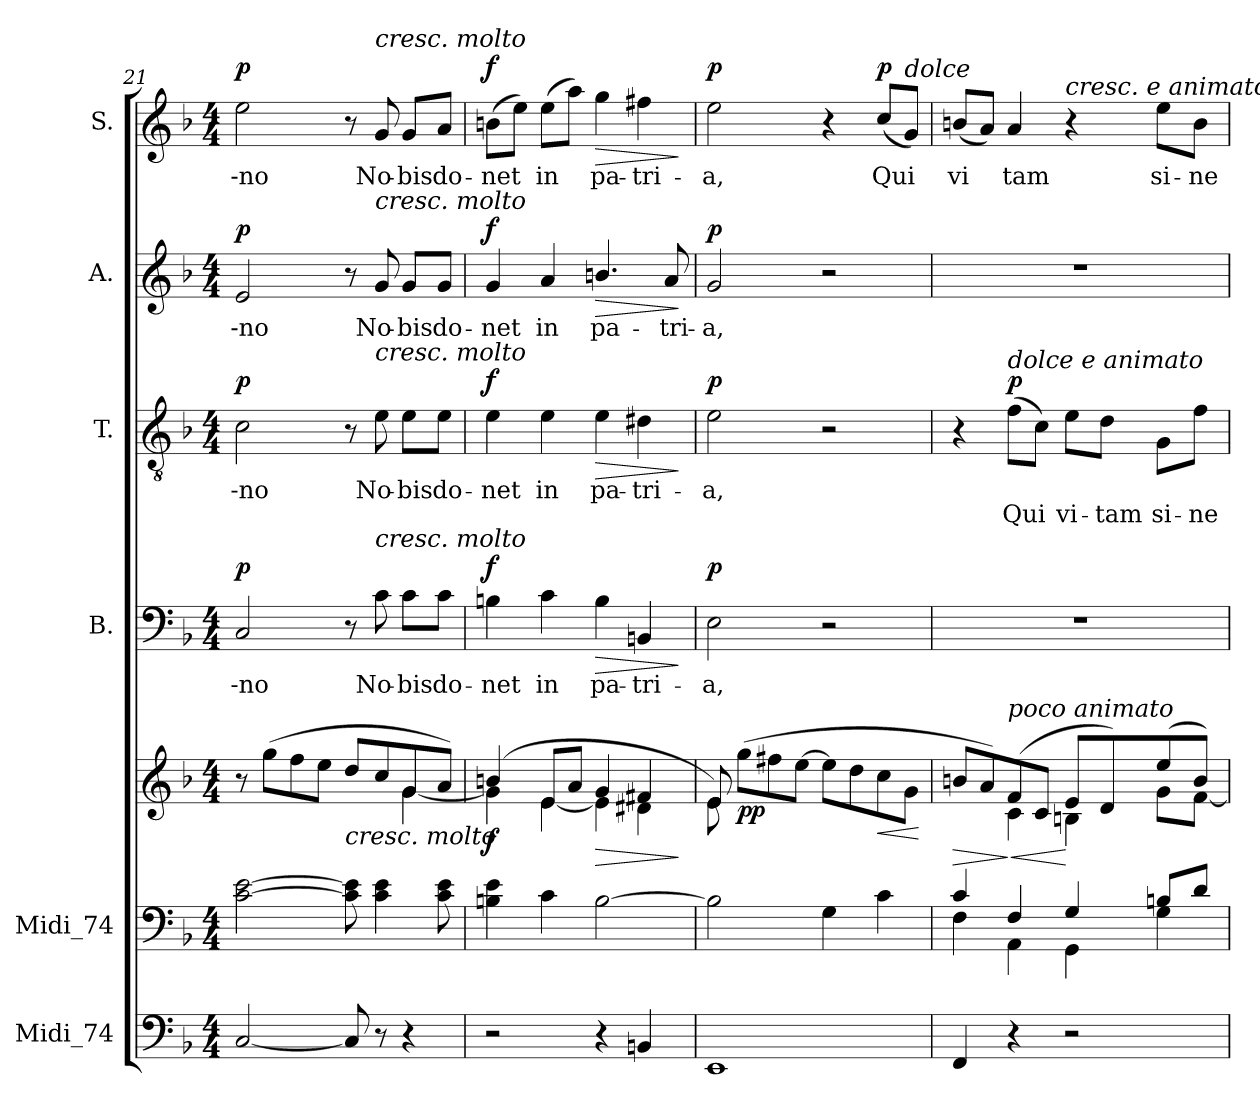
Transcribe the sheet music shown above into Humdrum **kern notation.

**kern	**kern	**kern	**dynam	**kern	**text	**dynam	**kern	**text	**text	**dynam	**kern	**text	**dynam	**kern	**text	**dynam
*part6	*part5	*part5	*part5	*part4	*part4	*part4	*part3	*part3	*part3	*part3	*part2	*part2	*part2	*part1	*part1	*part1
*staff7	*staff6	*staff5	*staff5/6	*staff4	*staff4	*staff4	*staff3	*staff3	*staff3	*staff3	*staff2	*staff2	*staff2	*staff1	*staff1	*staff1
*I"Midi_74	*I"Midi_74	*	*	*I"B.	*	*	*I"T.	*	*	*	*I"A.	*	*	*I"S.	*	*
!!LO:LB:g=z
*clefF4	*clefF4	*clefG2	*	*clefF4	*	*	*clefGv2	*	*	*	*clefG2	*	*	*clefG2	*	*
*k[b-]	*k[b-]	*k[b-]	*	*k[b-]	*	*	*k[b-]	*	*	*	*k[b-]	*	*	*k[b-]	*	*
*F:	*F:	*F:	*	*F:	*	*	*F:	*	*	*	*F:	*	*	*F:	*	*
*M4/4	*M4/4	*M4/4	*	*M4/4	*	*	*M4/4	*	*	*	*M4/4	*	*	*M4/4	*	*
=21	=21	=21	=21	=21	=21	=21	=21	=21	=21	=21	=21	=21	=21	=21	=21	=21
*	*^	*^	*	*	*	*	*	*	*	*	*	*	*	*	*	*
!	!	!	!	!	!	!	!LO:LY:b	!LO:DY:a	!	!LO:LY:b	!	!LO:DY:a	!	!LO:LY:b	!LO:DY:a	!	!LO:LY:b	!LO:DY:a
[2C	[2c\ [2e\	1ryy	8r	2ryy	.	2C	--no	p	2c	--no	.	p	2e	--no	p	2ee	--no	p
.	.	.	(>8gg\L	.	.	.	.	.	.	.	.	.	.	.	.	.	.	.
.	.	.	8ff\	.	.	.	.	.	.	.	.	.	.	.	.	.	.	.
.	.	.	8ee\J	.	.	.	.	.	.	.	.	.	.	.	.	.	.	.
!	!	!	!LO:TX:b:i:t=cresc. molto	!	!	!	!	!	!	!	!	!	!	!	!	!	!	!
8C]	8c\] 8e\]	.	8dd/L	4ryy	.	8r	.	.	8r	.	.	.	8r	.	.	8r	.	.
!	!	!	!	!	!	!	!	!	!	!	!	!	!	!	!	!LO:TX:a:i:t=cresc. molto	!	!
!	!	!	!	!	!	!	!	!	!	!	!	!	!LO:TX:a:i:t=cresc. molto	!	!	!	!	!
!	!	!	!	!	!	!	!	!	!LO:TX:a:i:t=cresc. molto	!	!	!	!	!	!	!	!	!
!	!	!	!	!	!	!LO:TX:a:i:t=cresc. molto	!	!	!	!	!	!	!	!	!	!	!	!
!	!	!	!	!	!	!	!LO:LY:b	!	!	!LO:LY:b	!	!	!	!LO:LY:b	!	!	!LO:LY:b	!
8r	4c\ 4e\	.	8cc/	.	.	8c	No-	.	8e	No-	.	.	8g	No-	.	8g	No-	.
!	!	!	!	!	!	!	!LO:LY:b	!	!	!LO:LY:b	!	!	!	!LO:LY:b	!	!	!LO:LY:b	!
4r	.	.	8g/	[4g\	.	8cL	-bis	.	8eL	-bis	.	.	8gL	-bis	.	8gL	-bis	.
!	!	!	!	!	!	!	!LO:LY:b	!	!	!LO:LY:b	!	!	!	!LO:LY:b	!	!	!LO:LY:b	!
.	8c\ 8e\	.	8a/J)	.	.	8cJ	do-	.	8eJ	do-	.	.	8gJ	do-	.	8aJ	do-	.
=22	=22	=22	=22	=22	=22	=22	=22	=22	=22	=22	=22	=22	=22	=22	=22	=22	=22	=22
!	!	!	!	!	!LO:DY:b	!	!LO:LY:b	!LO:DY:a	!	!LO:LY:b	!	!LO:DY:a	!	!LO:LY:b	!LO:DY:a	!	!LO:LY:b	!LO:DY:a
2r	4Bn\ 4e\	1ryy	(>4bn/	4g\]	f	4Bn	-net	f	4e	-net	.	f	4g	-net	f	(>8bnL	-net	f
.	.	.	.	.	.	.	.	.	.	.	.	.	.	.	.	8eeJ)	.	.
!	!	!	!	!	!	!	!LO:LY:b	!	!	!LO:LY:b	!	!	!	!LO:LY:b	!	!	!LO:LY:b	!
.	4c\	.	8e/L	[4e\	.	4c	in	.	4e	in	.	.	4a	in	.	(>8eeL	in	.
.	.	.	8a/J	.	.	.	.	.	.	.	.	.	.	.	.	8aaJ)	.	.
!	!	!	!	!	!LO:HP:b	!	!LO:LY:b	!LO:HP:b	!	!LO:LY:b	!	!LO:HP:b	!	!LO:LY:b	!LO:HP:b	!	!LO:LY:b	!LO:HP:b
4r	[2B\	.	4g/	4e\]	>	4B	pa-	>	4e	pa-	.	>	4.bn/	pa-	>	4gg	pa-	>
!	!	!	!	!	!	!	!LO:LY:b	!	!	!LO:LY:b	!	!	!	!	!	!	!LO:LY:b	!
4BBn	.	.	4f#X/	4d#X\	.	4BBn	-tri-	.	4d#X	-tri-	.	.	.	.	.	4ff#X	-tri-	.
!	!	!	!	!	!	!	!	!	!	!	!	!	!	!LO:LY:b	!	!	!	!
.	.	.	.	.	.	.	.	.	.	.	.	.	8a	-tri-	.	.	.	.
*	*v	*v	*	*	*	*	*	*	*	*	*	*	*	*	*	*	*	*
*	*	*v	*v	*	*	*	*	*	*	*	*	*	*	*	*	*	*
.	.	.	]	.	.	]	.	.	.	]	.	.	]	.	.	]
=23	=23	=23	=23	=23	=23	=23	=23	=23	=23	=23	=23	=23	=23	=23	=23	=23
*	*^	*^	*	*	*	*	*	*	*	*	*	*	*	*	*	*
!	!	!	!	!	!	!	!LO:LY:b	!LO:DY:a	!	!LO:LY:b	!	!LO:DY:a	!	!LO:LY:b	!LO:DY:a	!	!LO:LY:b	!LO:DY:a
1EE	2B\]	1ryy	8e/)	8e\	.	2E	-a,	p	2e	-a,	.	p	2g	-a,	p	2ee	-a,	p
!	!	!	!	!	!LO:DY:b	!	!	!	!	!	!	!	!	!	!	!	!	!
.	.	.	(>8gg\L	8ryy	pp	.	.	.	.	.	.	.	.	.	.	.	.	.
.	.	.	8ff#X\	4ryy	.	.	.	.	.	.	.	.	.	.	.	.	.	.
.	.	.	[8ee\J	.	.	.	.	.	.	.	.	.	.	.	.	.	.	.
.	4G\	.	8ee\L]	2ryy	.	2r	.	.	2r	.	.	.	2r	.	.	4r	.	.
.	.	.	8dd\	.	.	.	.	.	.	.	.	.	.	.	.	.	.	.
!	!	!	!	!	!LO:HP:b	!	!	!	!	!	!	!	!	!	!	!	!LO:LY:b	!LO:DY:a
.	4c\	.	8cc\	.	<	.	.	.	.	.	.	.	.	.	.	(<8ccL	Qui	p
!	!	!	!	!	!	!	!	!	!	!	!	!	!	!	!	!LO:TX:a:i:t=dolce	!	!
.	.	.	8g\J	.	.	.	.	.	.	.	.	.	.	.	.	8gJ)	.	.
*	*v	*v	*	*	*	*	*	*	*	*	*	*	*	*	*	*	*	*
*	*	*v	*v	*	*	*	*	*	*	*	*	*	*	*	*	*	*
.	.	.	[	.	.	.	.	.	.	.	.	.	.	.	.	.
=24	=24	=24	=24	=24	=24	=24	=24	=24	=24	=24	=24	=24	=24	=24	=24	=24
*	*^	*	*	*	*	*	*	*	*	*	*	*	*	*	*	*
!	!	!	!	!LO:HP:b	!	!	!	!	!	!	!	!	!	!	!	!LO:LY:b	!
*	*	*	*^	*	*	*	*	*	*	*	*	*	*	*	*	*	*
4FF	4c/	4F\	8bn/L	4ryy	>	1r	.	.	4r	.	.	.	1r	.	.	(<8bnL	vi	.
.	.	.	8a/)	.	.	.	.	.	.	.	.	.	.	.	.	8aJ)	.	.
!	!	!	!	!	!	!	!	!	!LO:TX:a:i:t=dolce e animato	!	!	!	!	!	!	!	!	!
!	!	!	!LO:TX:a:i:t=poco animato	!	!	!	!	!	!	!	!	!	!	!	!	!	!	!
!	!	!	!	!	!LO:HP:n=1:b	!	!	!	!	!	!LO:LY:b	!LO:DY:a	!	!	!	!	!LO:LY:b	!
4r	4F/	4AA\	(>8f/	4c\	] <	.	.	.	(>8fL	.	Qui	p	.	.	.	4a	tam	.
.	.	.	8c/J	.	.	.	.	.	8cJ)	.	.	.	.	.	.	.	.	.
!	!	!	!	!	!	!	!	!	!	!	!	!	!	!	!	!LO:TX:a:i:t=cresc. e animato	!	!
!	!	!	!	!	!	!	!	!	!	!	!LO:LY:b	!	!	!	!	!	!	!
2r	4G/	4GG\	8e/L	4Bn\	[	.	.	.	8eL	.	vi-	.	.	.	.	4r	.	.
!	!	!	!	!	!	!	!	!	!	!	!LO:LY:b	!	!	!	!	!	!	!
.	.	.	8d/)	.	.	.	.	.	8dJ	.	-tam	.	.	.	.	.	.	.
!	!	!	!	!	!	!	!	!	!	!	!LO:LY:b	!	!	!	!	!	!LO:LY:b	!
.	8Bn/L	4G\	(>8ee/	8g\L	.	.	.	.	8GL	.	si-	.	.	.	.	8eeL	si-	.
!	!	!	!	!	!	!	!	!	!	!	!LO:LY:b	!	!	!	!	!	!LO:LY:b	!
.	8d/J	.	8b/J)	[8f\J	.	.	.	.	8fJ	.	-ne	.	.	.	.	8bJ	-ne	.
*	*v	*v	*	*	*	*	*	*	*	*	*	*	*	*	*	*	*	*
*	*	*v	*v	*	*	*	*	*	*	*	*	*	*	*	*	*	*
=	=	=	=	=	=	=	=	=	=	=	=	=	=	=	=	=
*-	*-	*-	*-	*-	*-	*-	*-	*-	*-	*-	*-	*-	*-	*-	*-	*-
